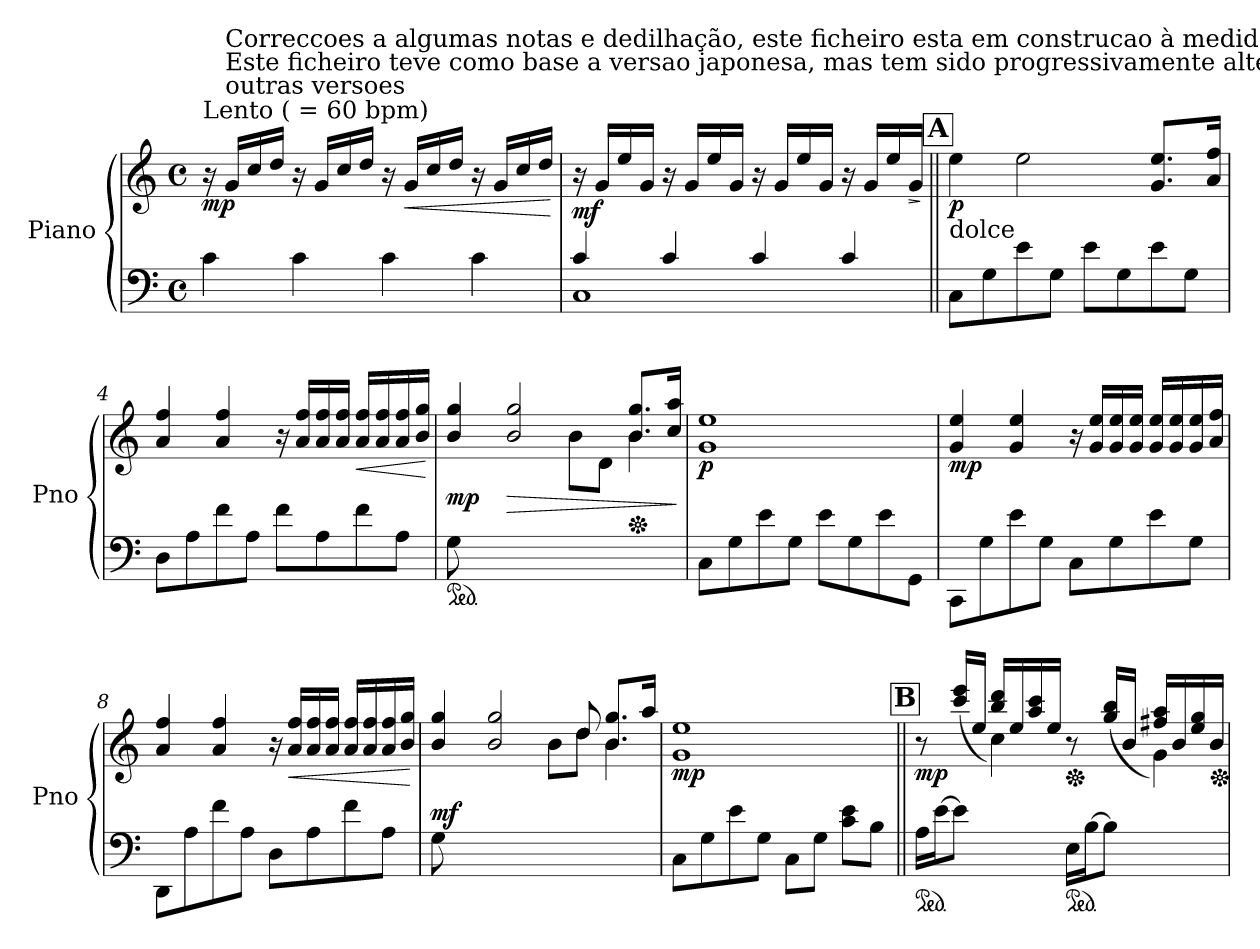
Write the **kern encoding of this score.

**kern	**kern	**dynam
*part1	*part1	*part1
*staff2	*staff1	*staff1/2
*I"Piano	*	*
*I'Pno	*	*
*clefF4	*clefG2	*
*k[]	*k[]	*
*C:	*C:	*
*M4/4	*M4/4	*
*met(c)	*met(c)	*
=1	=1	=1
!	!LO:TX:a:t=Lento (    = 60 bpm)	!
!	!	!LO:DY:b
4c\	16r	mp
!	!LO:TX:a:t=Correccoes a algumas notas e dedilhação, este ficheiro esta em construcao à medida que a dedilhacao vai sendo corrigida\nEste ficheiro teve como base a versao japonesa, mas tem sido progressivamente alterada por partes que aprecio mais de\noutras versoes	!
.	16g/LL	.
.	16cc/	.
.	16dd/JJ	.
4c\	16r	.
.	16g/LL	.
.	16cc/	.
.	16dd/JJ	.
4c\	16r	.
!	!	!LO:HP:b
.	16g/LL	<
.	16cc/	.
.	16dd/JJ	.
4c\	16r	.
.	16g/LL	.
.	16cc/	.
.	16dd/JJ	.
.	.	[
=2	=2	=2
*^	*	*
!	!	!	!LO:DY:b
4c/	1C	16r	mf
.	.	16g/LL	.
.	.	16ee/	.
.	.	16g/JJ	.
4c/	.	16r	.
.	.	16g/LL	.
.	.	16ee/	.
.	.	16g/JJ	.
4c/	.	16r	.
.	.	16g/LL	.
.	.	16ee/	.
.	.	16g/JJ	.
4c/	.	16r	.
.	.	16g/LL	.
.	.	16ee/	.
!	!	!	!LO:HP:b
.	.	16g/JJ	>
*v	*v	*	*
.	.	]
!!LO:REH:place=s1:a:t=A
=3||	=3||	=3||
!	!LO:TX:b:t=dolce	!
!	!	!LO:DY:b
8C\L	4ee\	p
8G\	.	.
8e\	2ee\	.
8G\J	.	.
8e\L	.	.
8G\	.	.
8e\	8.g/ 8.ee/L	.
8G\J	.	.
.	16a/ 16ff/Jk	.
!!LO:LB:g=z
=4	=4	=4
8D\L	4a/ 4ff/	.
8A\	.	.
8f\	4a/ 4ff/	.
8A\J	.	.
8f\L	16r	.
.	16a/ 16ff/LL	.
8A\	16a/ 16ff/	.
.	16a/ 16ff/JJ	.
!	!	!LO:HP:b
8f\	16a/ 16ff/LL	<
.	16a/ 16ff/	.
8A\J	16a/ 16ff/	.
.	16b/ 16gg/JJ	.
.	.	[
=5	=5	=5
*ped	*	*
*	*^	*
!	!	!	!LO:DY:b
8G\L	4b/ 4gg/	8ryy	mp
2..ryy	.	8d\	.
!	!	!	!LO:HP:b
.	2b/ 2gg/	8b\yy	>
.	.	8d\J	.
.	.	8b\L	.
.	.	8d\J	.
*	*Xped	*	*
.	8.b/ 8.gg/L	4b\	.
.	16cc/ 16aa/Jk	.	.
*	*v	*v	*
.	.	]
=6	=6	=6
!	!	!LO:DY:b
8C\L	1g 1ee	p
8G\	.	.
8e\	.	.
8G\J	.	.
8e\L	.	.
8G\	.	.
8e\	.	.
8GG\J	.	.
!!LO:LB:g=z
=7	=7	=7
!	!	!LO:DY:b
8CC\L	4g/ 4ee/	mp
8G\	.	.
8e\	4g/ 4ee/	.
8G\J	.	.
8C\L	16r	.
.	16g/ 16ee/LL	.
8G\	16g/ 16ee/	.
.	16g/ 16ee/JJ	.
8e\	16g/ 16ee/LL	.
.	16g/ 16ee/	.
8G\J	16g/ 16ee/	.
.	16a/ 16ff/JJ	.
=8	=8	=8
8DD\L	4a/ 4ff/	.
8A\	.	.
8f\	4a/ 4ff/	.
8A\J	.	.
8D\L	16r	.
!	!	!LO:HP:b
.	16a/ 16ff/LL	<
8A\	16a/ 16ff/	.
.	16a/ 16ff/JJ	.
8f\	16a/ 16ff/LL	.
.	16a/ 16ff/	.
8A\J	16a/ 16ff/	.
.	16b/ 16gg/JJ	.
.	.	[
=9	=9	=9
*	*^	*
*	*	*^	*
!	!	!	!	!LO:DY:b
8G\L	4b/ 4gg/	8ryy	8ryy	mf
2..ryy	.	8ryy@	8d\	.
.	2b/ 2gg/	8ryy@	8b\yy	.
.	.	8ryy@	8d\J	.
.	.	8ryy@	8b\L	.
.	.	8dd/	8dd\J	.
.	8.b/ 8.gg/L	4ryy	4b\	.
.	16aa/Jk	.	.	.
*	*v	*v	*v	*
=10	=10	=10
!	!	!LO:DY:b
8C\L	1g 1ee	mp
8G\	.	.
8e\	.	.
8G\J	.	.
8C\L	.	.
8G\J	.	.
8c\ 8e\L	.	.
8B\J	.	.
!!LO:LB:g=z
!!LO:REH:place=s1:a:t=B
=11||	=11||	=11||
*ped	*	*
*	*^	*
!	!	!	!LO:DY:b
(16A\LL	8r	4ryy	mp
[16e\J	.	.	.
8e\J]	(16ccc/ 16eee/LL	.	.
.	16ee/JJ	.	.
4ryy	16bb/ 16ddd/LL	4cc\)	.
.	16ee/	.	.
.	16aa/ 16ccc/	.	.
.	16ee/JJ)	.	.
*ped	*	*	*
*	*Xped	*	*
(16E\LL	8r	4ryy	.
[16B\J	.	.	.
8B\J]	(16gg/ 16bb/LL	.	.
.	16b/JJ	.	.
4ryy	16ff#X/ 16aa/LL	4g\)	.
.	16b/	.	.
.	16ee/ 16gg/	.	.
.	16b/JJ)	.	.
*	*v	*v	*
*	*Xped	*
=	=	=
*-	*-	*-
